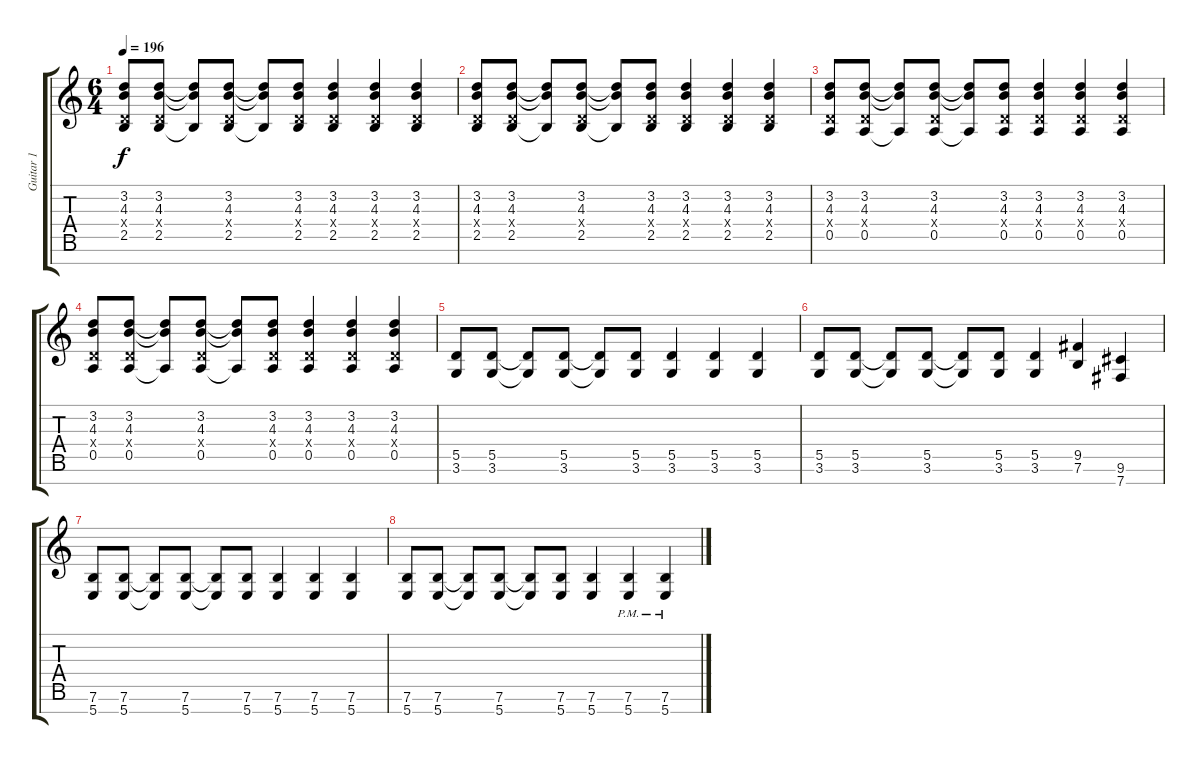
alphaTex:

\track ("Guitar 1" "Guitar 1") {instrument overdrivenguitar}
\staff {score tabs}
\tuning (E4 B3 G3 D3 A2 E2 B1) {hide}
\ts (6 4)
\tempo 196
\clef g2
\ks c
(3.2 4.3 0.4{x} 2.5).8{dy f} (3.2 4.3 0.4{x} 2.5).8 (3.2{t} 4.3{t} 2.5{t}).8 (3.2 4.3 0.4{x} 2.5).8 (3.2{t} 4.3{t} 2.5{t}).8 (3.2 4.3 0.4{x} 2.5).8 (3.2 4.3 0.4{x} 2.5).4 (3.2 4.3 0.4{x} 2.5).4 (3.2 4.3 0.4{x} 2.5).4 |
(3.2 4.3 0.4{x} 2.5).8 (3.2 4.3 0.4{x} 2.5).8 (3.2{t} 4.3{t} 2.5{t}).8 (3.2 4.3 0.4{x} 2.5).8 (3.2{t} 4.3{t} 2.5{t}).8 (3.2 4.3 0.4{x} 2.5).8 (3.2 4.3 0.4{x} 2.5).4 (3.2 4.3 0.4{x} 2.5).4 (3.2 4.3 0.4{x} 2.5).4 |
(3.2 4.3 0.4{x} 0.5).8 (3.2 4.3 0.4{x} 0.5).8 (3.2{t} 4.3{t} 0.5{t}).8 (3.2 4.3 0.4{x} 0.5).8 (3.2{t} 4.3{t} 0.5{t}).8 (3.2 4.3 0.4{x} 0.5).8 (3.2 4.3 0.4{x} 0.5).4 (3.2 4.3 0.4{x} 0.5).4 (3.2 4.3 0.4{x} 0.5).4 |
(3.2 4.3 0.4{x} 0.5).8 (3.2 4.3 0.4{x} 0.5).8 (3.2{t} 4.3{t} 0.5{t}).8 (3.2 4.3 0.4{x} 0.5).8 (3.2{t} 4.3{t} 0.5{t}).8 (3.2 4.3 0.4{x} 0.5).8 (3.2 4.3 0.4{x} 0.5).4 (3.2 4.3 0.4{x} 0.5).4 (3.2 4.3 0.4{x} 0.5).4 |
(5.5 3.6).8 (5.5 3.6).8 (5.5{t} 3.6{t}).8 (5.5 3.6).8 (5.5{t} 3.6{t}).8 (5.5 3.6).8 (5.5 3.6).4 (5.5 3.6).4 (5.5 3.6).4 |
(5.5 3.6).8 (5.5 3.6).8 (5.5{t} 3.6{t}).8 (5.5 3.6).8 (5.5{t} 3.6{t}).8 (5.5 3.6).8 (5.5 3.6).4 (9.5 7.6).4 (9.6 7.7).4 |
(7.6 5.7).8 (7.6 5.7).8 (7.6{t} 5.7{t}).8 (7.6 5.7).8 (7.6{t} 5.7{t}).8 (7.6 5.7).8 (7.6 5.7).4 (7.6 5.7).4 (7.6 5.7).4 |
(7.6 5.7).8 (7.6 5.7).8 (7.6{t} 5.7{t}).8 (7.6 5.7).8 (7.6{t} 5.7{t}).8 (7.6 5.7).8 (7.6 5.7).4 (7.6{pm} 5.7{pm}).4 (7.6{pm} 5.7{pm}).4
